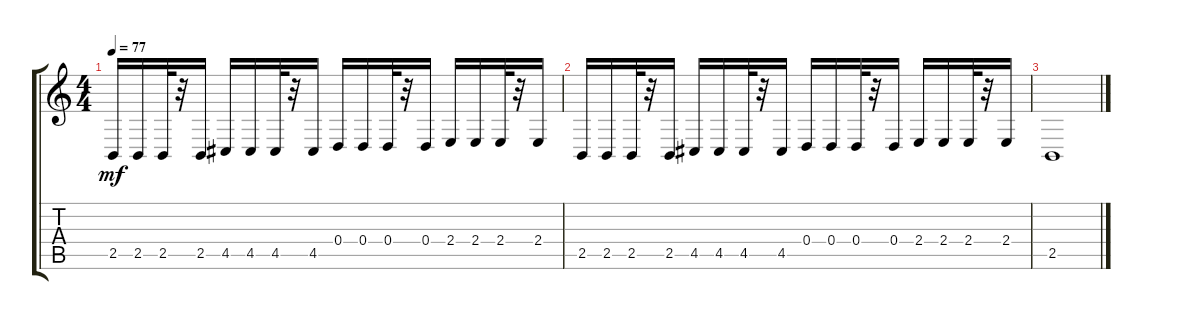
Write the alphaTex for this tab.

\track "" {instrument stringensemble1}
\staff {score tabs}
\tuning (E4 B3 G3 D3 A2 E2) {hide}
\ts (4 4)
\tempo 77
\clef g2
\ks c
2.5.16{dy mf} 2.5.16 2.5.32 r.32 2.5.16 4.5.16 4.5.16 4.5.32 r.32 4.5.16 0.4.16 0.4.16 0.4.32 r.32 0.4.16 2.4.16 2.4.16 2.4.32 r.32 2.4.16 |
2.5.16 2.5.16 2.5.32 r.32 2.5.16 4.5.16 4.5.16 4.5.32 r.32 4.5.16 0.4.16 0.4.16 0.4.32 r.32 0.4.16 2.4.16 2.4.16 2.4.32 r.32 2.4.16 |
2.5.1
